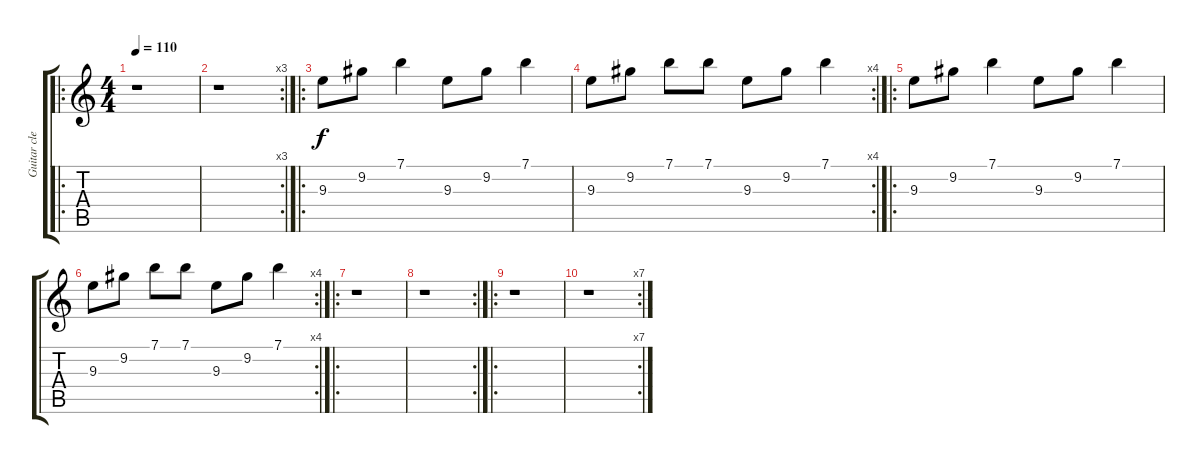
\track ("Guitar clean" "Guitar cle") {instrument acousticguitarsteel}
\staff {score tabs}
\tuning (E4 B3 G3 D3 A2 E2) {hide}
\ro
\ts (4 4)
\tempo 110
\clef g2
\ks c
r.1{dy f} |
\rc 3
r.1 |
\ro
9.3.8 9.2.8 7.1.4 9.3.8 9.2.8 7.1.4 |
\rc 4
9.3.8 9.2.8 7.1.8 7.1.8 9.3.8 9.2.8 7.1.4 |
\ro
9.3.8 9.2.8 7.1.4 9.3.8 9.2.8 7.1.4 |
\rc 4
9.3.8 9.2.8 7.1.8 7.1.8 9.3.8 9.2.8 7.1.4 |
\ro
r.1 |
\rc 2
r.1 |
\ro
r.1 |
\rc 7
r.1
